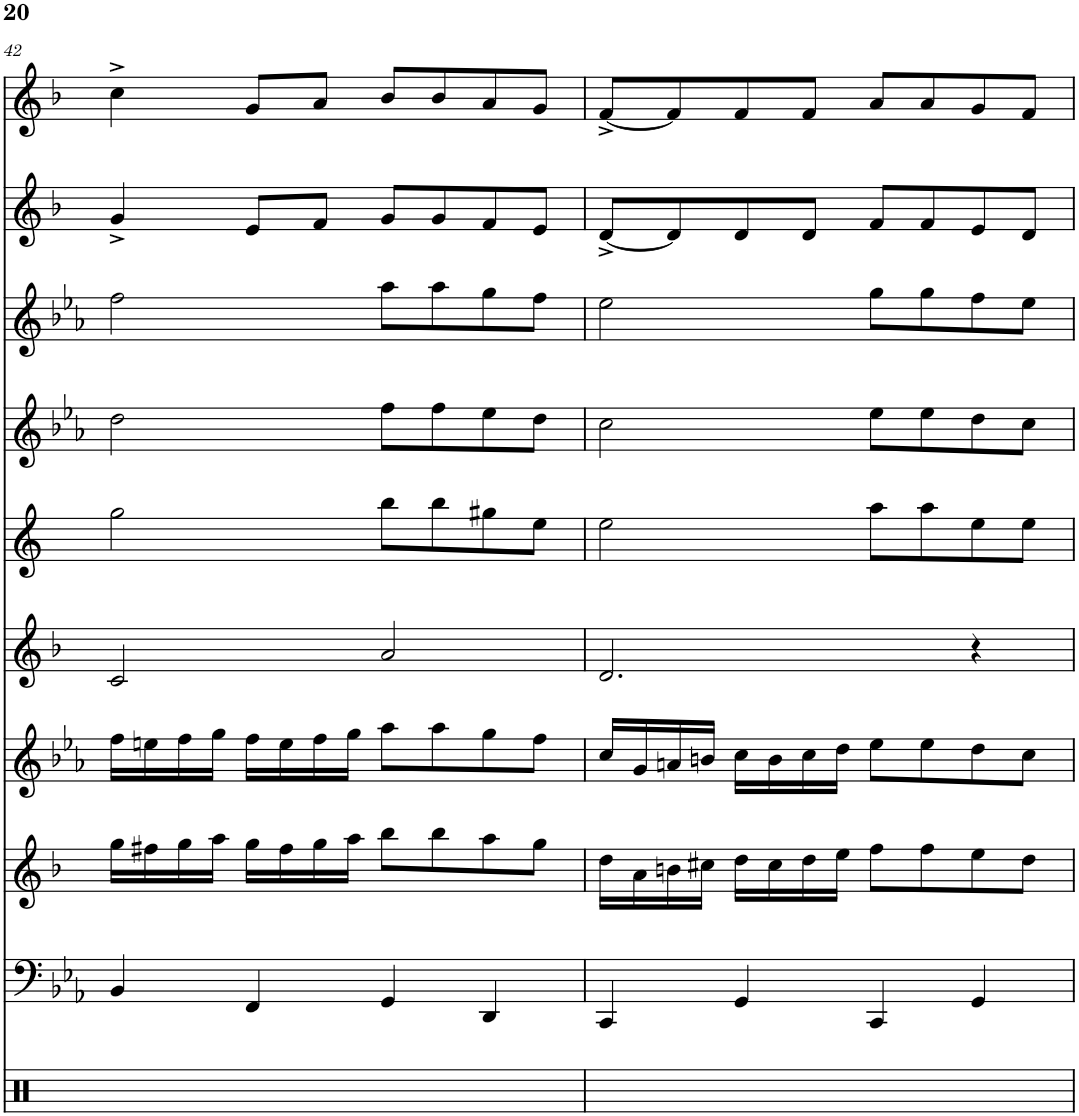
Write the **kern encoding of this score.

**kern	**kern	**kern	**kern	**kern	**kern	**kern	**kern	**kern	**kern
*part10	*part9	*part8	*part7	*part6	*part5	*part4	*part3	*part2	*part1
*staff10	*staff9	*staff8	*staff7	*staff6	*staff5	*staff4	*staff3	*staff2	*staff1
*I"Voice	*I"Voice	*I"Voice	*I"Voice	*I"Voice	*I"Voice	*I"Voice	*I"Voice	*I"Voice	*I"Voice
*I'V	*I'V	*I'V	*I'V	*I'V	*I'V	*I'V	*I'V	*I'V	*I'V
!!LO:PB:g=z
*clefX	*clefF4	*clefG2	*clefG2	*clefG2	*clefG2	*clefG2	*clefG2	*clefG2	*clefG2
*k[]	*k[b-e-a-]	*k[b-]	*k[b-e-a-]	*k[b-]	*k[]	*k[b-e-a-]	*k[b-e-a-]	*k[b-]	*k[b-]
*M4/4	*M4/4	*M4/4	*M4/4	*M4/4	*M4/4	*M4/4	*M4/4	*M4/4	*M4/4
=42	=42	=42	=42	=42	=42	=42	=42	=42	=42
1ryy	4BB-/	16gg\LL	16ff\LL	2c/	2gg\	2dd\	2ff\	4g^/	4cc^\
.	.	16ff#X\	16een\	.	.	.	.	.	.
.	.	16gg\	16ff\	.	.	.	.	.	.
.	.	16aa\JJ	16gg\JJ	.	.	.	.	.	.
.	4FF/	16gg\LL	16ff\LL	.	.	.	.	8e/L	8g/L
.	.	16ff#\	16ee\	.	.	.	.	.	.
.	.	16gg\	16ff\	.	.	.	.	8f/J	8a/J
.	.	16aa\JJ	16gg\JJ	.	.	.	.	.	.
.	4GG/	8bb-\L	8aa-\L	2a/	8bb\L	8ff\L	8aa-\L	8g/L	8b-/L
.	.	8bb-\	8aa-\	.	8bb\	8ff\	8aa-\	8g/	8b-/
.	4DD/	8aa\	8gg\	.	8gg#X\	8ee-\	8gg\	8f/	8a/
.	.	8gg\J	8ff\J	.	8ee\J	8dd\J	8ff\J	8e/J	8g/J
=43	=43	=43	=43	=43	=43	=43	=43	=43	=43
1ryy	4CC/	16dd\LL	16cc/LL	2.d/	2ee\	2cc\	2ee-\	[<8d^/L	[<8f^/L
.	.	16a\	16g/	.	.	.	.	.	.
.	.	16bn\	16an/	.	.	.	.	8d/]	8f/]
.	.	16cc#X\JJ	16bn/JJ	.	.	.	.	.	.
.	4GG/	16dd\LL	16cc\LL	.	.	.	.	8d/	8f/
.	.	16cc#\	16b\	.	.	.	.	.	.
.	.	16dd\	16cc\	.	.	.	.	8d/J	8f/J
.	.	16ee\JJ	16dd\JJ	.	.	.	.	.	.
.	4CC/	8ff\L	8ee-\L	.	8aa\L	8ee-\L	8gg\L	8f/L	8a/L
.	.	8ff\	8ee-\	.	8aa\	8ee-\	8gg\	8f/	8a/
.	4GG/	8ee\	8dd\	4r	8ee\	8dd\	8ff\	8e/	8g/
.	.	8dd\J	8cc\J	.	8ee\J	8cc\J	8ee-\J	8d/J	8f/J
=	=	=	=	=	=	=	=	=	=
*-	*-	*-	*-	*-	*-	*-	*-	*-	*-
